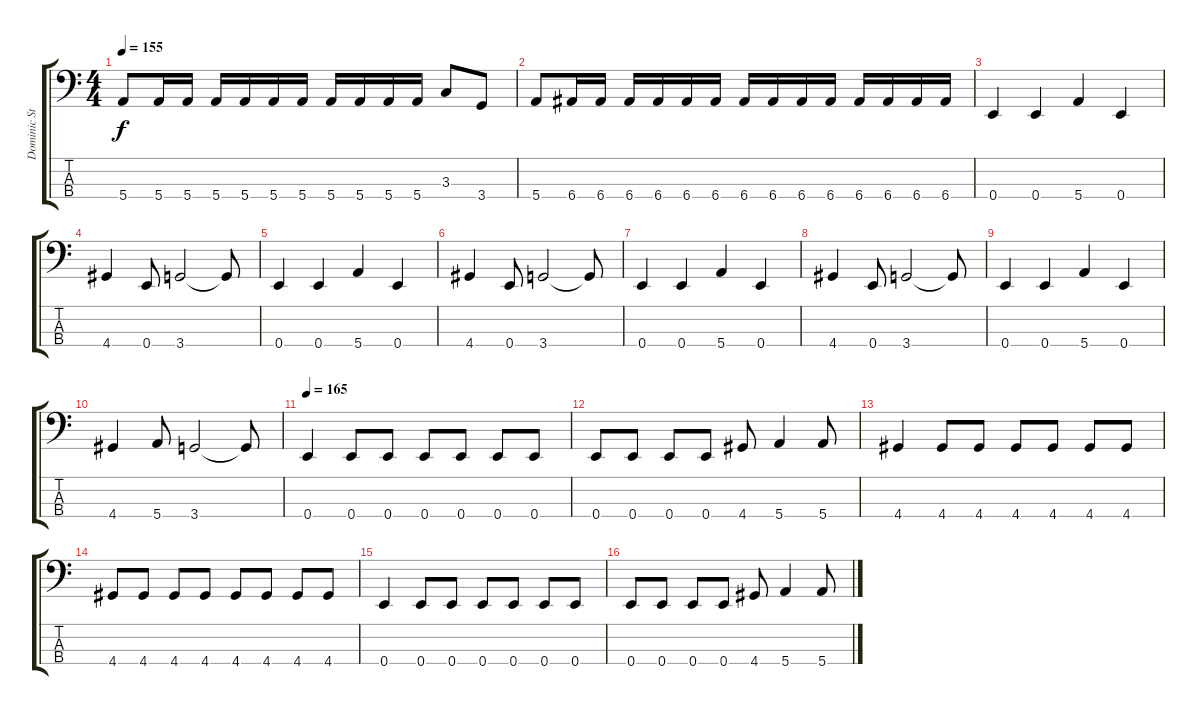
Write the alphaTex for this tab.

\track ("Dominic Steiner" "Dominic St") {instrument electricbasspick}
\staff {score tabs}
\tuning (G2 D2 A1 E1) {hide}
\ts (4 4)
\tempo 155
\clef f4
\ks c
5.4.8{dy f} 5.4.16 5.4.16 5.4.16 5.4.16 5.4.16 5.4.16 5.4.16 5.4.16 5.4.16 5.4.16 3.3.8 3.4.8 |
5.4.8 6.4.16 6.4.16 6.4.16 6.4.16 6.4.16 6.4.16 6.4.16 6.4.16 6.4.16 6.4.16 6.4.16 6.4.16 6.4.16 6.4.16 |
0.4.4 0.4.4 5.4.4 0.4.4 |
4.4.4 0.4.8 3.4.2 3.4{t}.8 |
0.4.4 0.4.4 5.4.4 0.4.4 |
4.4.4 0.4.8 3.4.2 3.4{t}.8 |
0.4.4 0.4.4 5.4.4 0.4.4 |
4.4.4 0.4.8 3.4.2 3.4{t}.8 |
0.4.4 0.4.4 5.4.4 0.4.4 |
4.4.4 5.4.8 3.4.2 3.4{t}.8 |
\tempo 165
0.4.4 0.4.8 0.4.8 0.4.8 0.4.8 0.4.8 0.4.8 |
0.4.8 0.4.8 0.4.8 0.4.8 4.4.8 5.4.4 5.4.8 |
4.4.4 4.4.8 4.4.8 4.4.8 4.4.8 4.4.8 4.4.8 |
4.4.8 4.4.8 4.4.8 4.4.8 4.4.8 4.4.8 4.4.8 4.4.8 |
0.4.4 0.4.8 0.4.8 0.4.8 0.4.8 0.4.8 0.4.8 |
0.4.8 0.4.8 0.4.8 0.4.8 4.4.8 5.4.4 5.4.8
